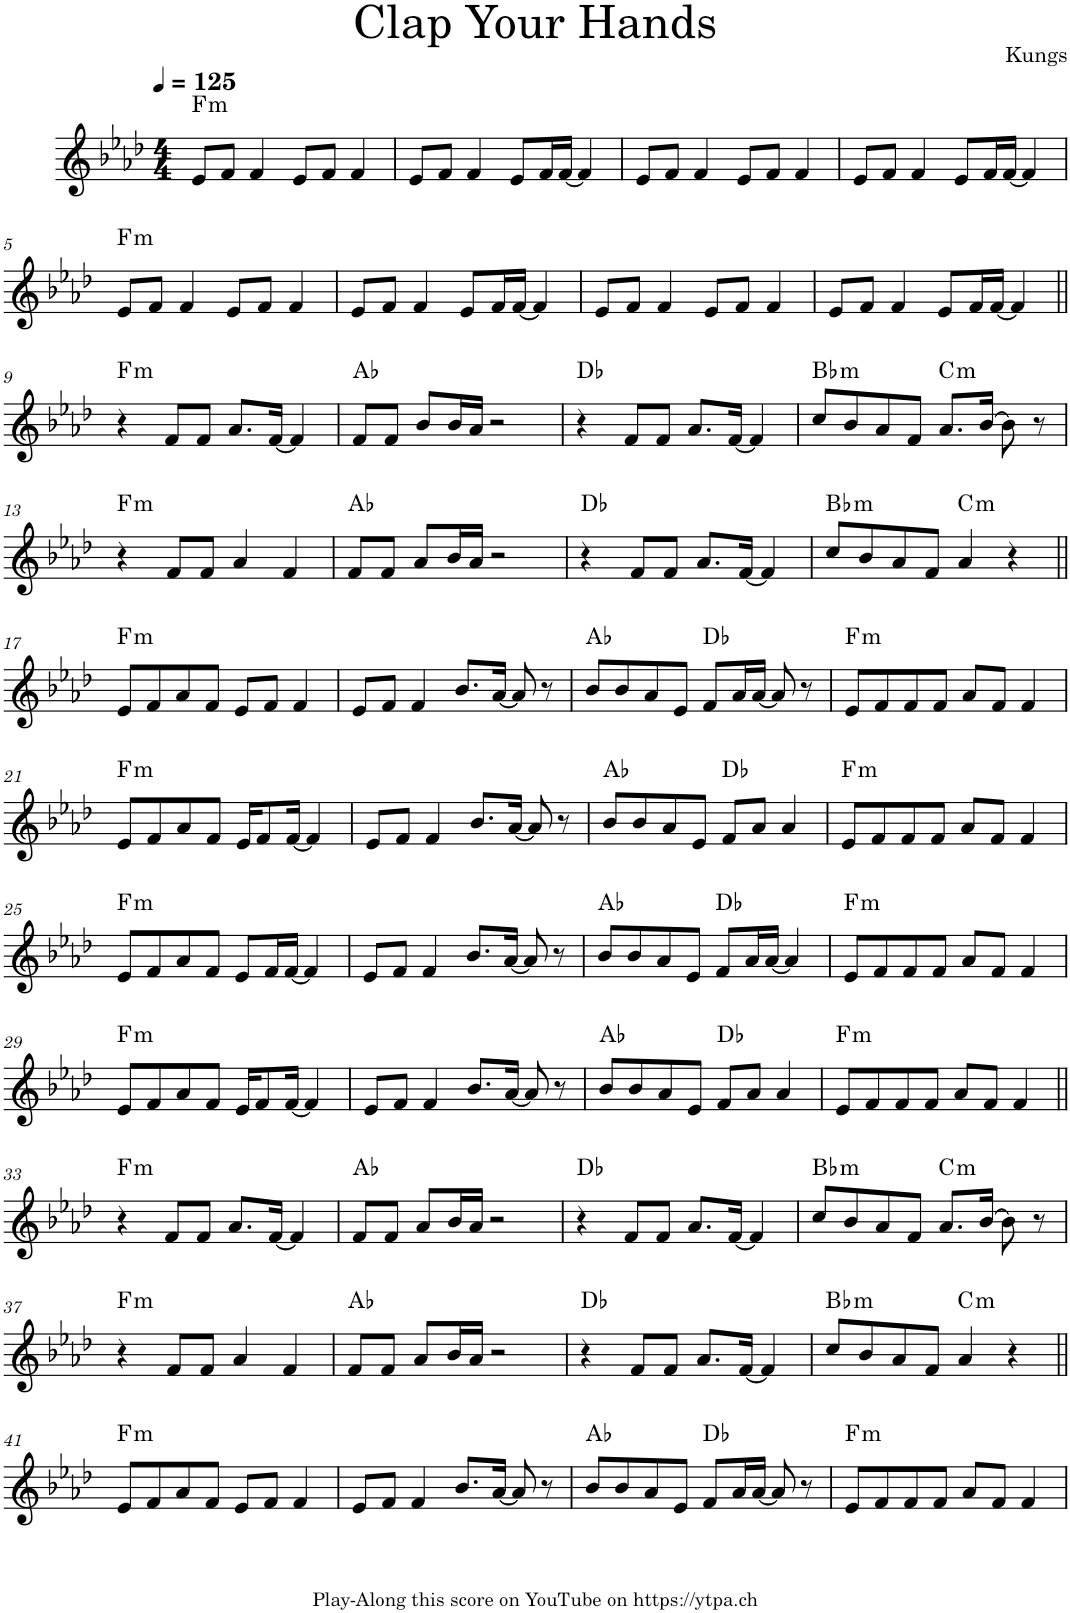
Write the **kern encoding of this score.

**kern	**harte
*part1	*part1
*staff1	*
*I"Piano	*
*I'Pno.	*
*clefG2	*
*k[b-e-a-d-]	*
*M4/4	*
*MM125	*
=1	=1
!	!LO:H:kt=m
8e-/L	F:min
8f/J	.
4f/	.
8e-/L	.
8f/J	.
4f/	.
=2	=2
8e-/L	.
8f/J	.
4f/	.
8e-/L	.
16f/L	.
[16f/JJ	.
4f/]	.
=3	=3
8e-/L	.
8f/J	.
4f/	.
8e-/L	.
8f/J	.
4f/	.
=4	=4
8e-/L	.
8f/J	.
4f/	.
8e-/L	.
16f/L	.
[16f/JJ	.
4f/]	.
!!LO:LB:g=z
=5	=5
!	!LO:H:kt=m
8e-/L	F:min
8f/J	.
4f/	.
8e-/L	.
8f/J	.
4f/	.
=6	=6
8e-/L	.
8f/J	.
4f/	.
8e-/L	.
16f/L	.
[16f/JJ	.
4f/]	.
=7	=7
8e-/L	.
8f/J	.
4f/	.
8e-/L	.
8f/J	.
4f/	.
=8	=8
8e-/L	.
8f/J	.
4f/	.
8e-/L	.
16f/L	.
[16f/JJ	.
4f/]	.
!!LO:LB:g=z
=9||	=9||
!	!LO:H:kt=m
4r	F:min
8f/L	.
8f/J	.
8.a-/L	.
[16f/Jk	.
4f/]	.
=10	=10
8f/L	Ab:maj
8f/J	.
8b-/L	.
16b-/L	.
16a-/JJ	.
2r	.
=11	=11
4r	Db:maj
8f/L	.
8f/J	.
8.a-/L	.
[16f/Jk	.
4f/]	.
=12	=12
!	!LO:H:kt=m
8cc/L	Bb:min
8b-/	.
8a-/	.
8f/J	.
!	!LO:H:kt=m
8.a-/L	C:min
[16b-/Jk	.
8b-\]	.
8r	.
!!LO:LB:g=z
=13	=13
!	!LO:H:kt=m
4r	F:min
8f/L	.
8f/J	.
4a-/	.
4f/	.
=14	=14
8f/L	Ab:maj
8f/J	.
8a-/L	.
16b-/L	.
16a-/JJ	.
2r	.
=15	=15
4r	Db:maj
8f/L	.
8f/J	.
8.a-/L	.
[16f/Jk	.
4f/]	.
=16	=16
!	!LO:H:kt=m
8cc/L	Bb:min
8b-/	.
8a-/	.
8f/J	.
!	!LO:H:kt=m
4a-/	C:min
4r	.
!!LO:LB:g=z
=17||	=17||
!	!LO:H:kt=m
8e-/L	F:min
8f/	.
8a-/	.
8f/J	.
8e-/L	.
8f/J	.
4f/	.
=18	=18
8e-/L	.
8f/J	.
4f/	.
8.b-/L	.
[16a-/Jk	.
8a-/]	.
8r	.
=19	=19
8b-/L	Ab:maj
8b-/	.
8a-/	.
8e-/J	.
8f/L	Db:maj
16a-/L	.
[16a-/JJ	.
8a-/]	.
8r	.
=20	=20
!	!LO:H:kt=m
8e-/L	F:min
8f/	.
8f/	.
8f/J	.
8a-/L	.
8f/J	.
4f/	.
!!LO:LB:g=z
=21	=21
!	!LO:H:kt=m
8e-/L	F:min
8f/	.
8a-/	.
8f/J	.
16e-/KL	.
8f/	.
[16f/Jk	.
4f/]	.
=22	=22
8e-/L	.
8f/J	.
4f/	.
8.b-/L	.
[16a-/Jk	.
8a-/]	.
8r	.
=23	=23
8b-/L	Ab:maj
8b-/	.
8a-/	.
8e-/J	.
8f/L	Db:maj
8a-/J	.
4a-/	.
=24	=24
!	!LO:H:kt=m
8e-/L	F:min
8f/	.
8f/	.
8f/J	.
8a-/L	.
8f/J	.
4f/	.
!!LO:LB:g=z
=25	=25
!	!LO:H:kt=m
8e-/L	F:min
8f/	.
8a-/	.
8f/J	.
8e-/L	.
16f/L	.
[16f/JJ	.
4f/]	.
=26	=26
8e-/L	.
8f/J	.
4f/	.
8.b-/L	.
[16a-/Jk	.
8a-/]	.
8r	.
=27	=27
8b-/L	Ab:maj
8b-/	.
8a-/	.
8e-/J	.
8f/L	Db:maj
16a-/L	.
[16a-/JJ	.
4a-/]	.
=28	=28
!	!LO:H:kt=m
8e-/L	F:min
8f/	.
8f/	.
8f/J	.
8a-/L	.
8f/J	.
4f/	.
!!LO:LB:g=z
=29	=29
!	!LO:H:kt=m
8e-/L	F:min
8f/	.
8a-/	.
8f/J	.
16e-/KL	.
8f/	.
[16f/Jk	.
4f/]	.
=30	=30
8e-/L	.
8f/J	.
4f/	.
8.b-/L	.
[16a-/Jk	.
8a-/]	.
8r	.
=31	=31
8b-/L	Ab:maj
8b-/	.
8a-/	.
8e-/J	.
8f/L	Db:maj
8a-/J	.
4a-/	.
=32	=32
!	!LO:H:kt=m
8e-/L	F:min
8f/	.
8f/	.
8f/J	.
8a-/L	.
8f/J	.
4f/	.
!!LO:LB:g=z
=33||	=33||
!	!LO:H:kt=m
4r	F:min
8f/L	.
8f/J	.
8.a-/L	.
[16f/Jk	.
4f/]	.
=34	=34
8f/L	Ab:maj
8f/J	.
8a-/L	.
16b-/L	.
16a-/JJ	.
2r	.
=35	=35
4r	Db:maj
8f/L	.
8f/J	.
8.a-/L	.
[16f/Jk	.
4f/]	.
=36	=36
!	!LO:H:kt=m
8cc/L	Bb:min
8b-/	.
8a-/	.
8f/J	.
!	!LO:H:kt=m
8.a-/L	C:min
[16b-/Jk	.
8b-\]	.
8r	.
!!LO:LB:g=z
=37	=37
!	!LO:H:kt=m
4r	F:min
8f/L	.
8f/J	.
4a-/	.
4f/	.
=38	=38
8f/L	Ab:maj
8f/J	.
8a-/L	.
16b-/L	.
16a-/JJ	.
2r	.
=39	=39
4r	Db:maj
8f/L	.
8f/J	.
8.a-/L	.
[16f/Jk	.
4f/]	.
=40	=40
!	!LO:H:kt=m
8cc/L	Bb:min
8b-/	.
8a-/	.
8f/J	.
!	!LO:H:kt=m
4a-/	C:min
4r	.
!!LO:LB:g=z
=41||	=41||
!	!LO:H:kt=m
8e-/L	F:min
8f/	.
8a-/	.
8f/J	.
8e-/L	.
8f/J	.
4f/	.
=42	=42
8e-/L	.
8f/J	.
4f/	.
8.b-/L	.
[16a-/Jk	.
8a-/]	.
8r	.
=43	=43
8b-/L	Ab:maj
8b-/	.
8a-/	.
8e-/J	.
8f/L	Db:maj
16a-/L	.
[16a-/JJ	.
8a-/]	.
8r	.
=44	=44
!	!LO:H:kt=m
8e-/L	F:min
8f/	.
8f/	.
8f/J	.
8a-/L	.
8f/J	.
4f/	.
=	=
*-	*-
